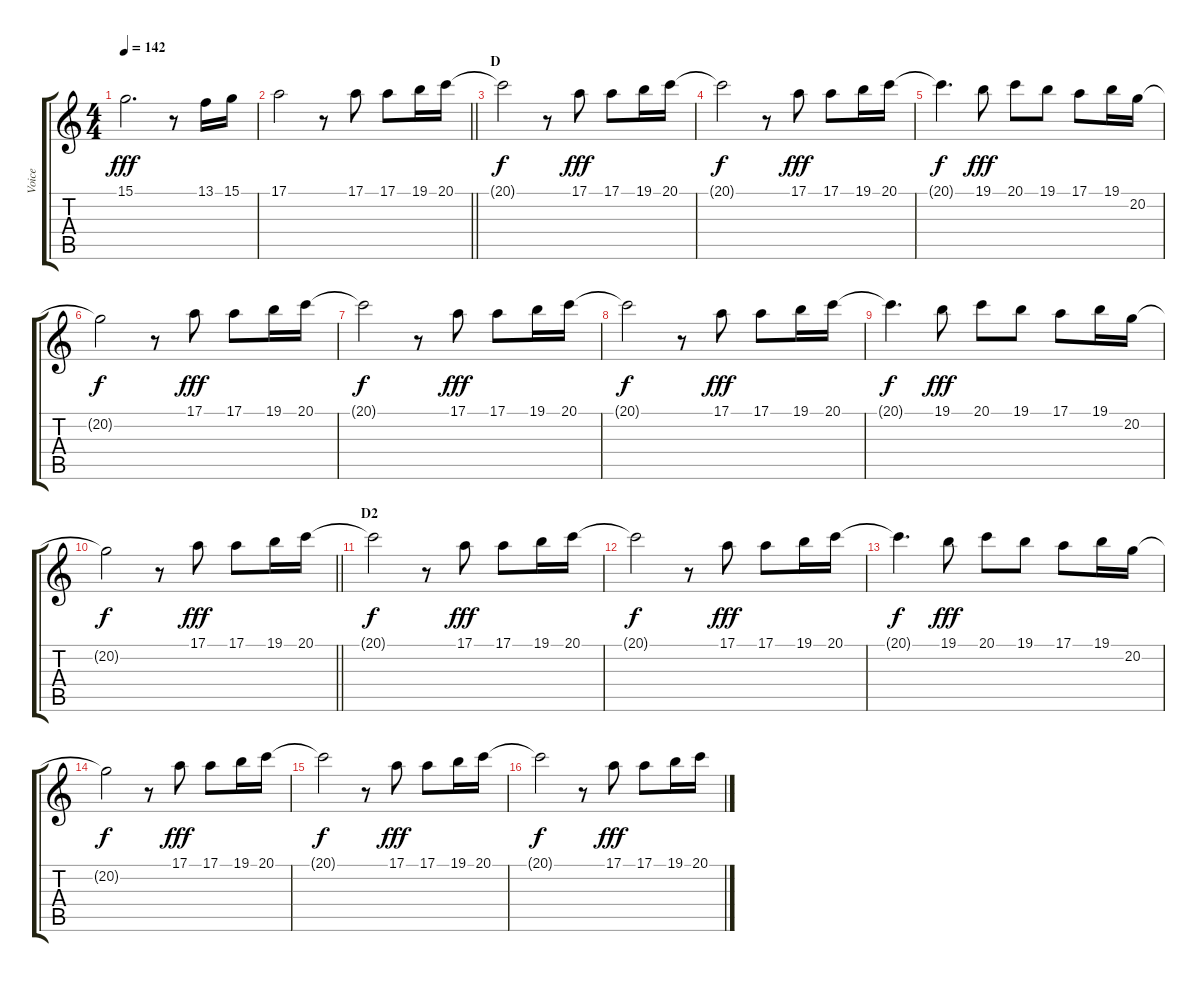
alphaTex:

\track ("Voice" "Voice") {instrument piccolo}
\staff {score tabs}
\tuning (E4 B3 G3 D3 A2 E2) {hide}
\ts (4 4)
\tempo 142
\clef g2
\ks c
15.1.2{d dy fff} r.8 13.1.16 15.1.16 |
\barLineRight lightlight
17.1.2 r.8 17.1.8 17.1.8 19.1.16 20.1.16 |
\section ("" "D")
20.1{t}.2{dy f} r.8 17.1.8{dy fff} 17.1.8 19.1.16 20.1.16 |
20.1{t}.2{dy f} r.8 17.1.8{dy fff} 17.1.8 19.1.16 20.1.16 |
20.1{t}.4{d dy f} 19.1.8{dy fff} 20.1.8 19.1.8 17.1.8 19.1.16 20.2.16 |
20.2{t}.2{dy f} r.8 17.1.8{dy fff} 17.1.8 19.1.16 20.1.16 |
20.1{t}.2{dy f} r.8 17.1.8{dy fff} 17.1.8 19.1.16 20.1.16 |
20.1{t}.2{dy f} r.8 17.1.8{dy fff} 17.1.8 19.1.16 20.1.16 |
20.1{t}.4{d dy f} 19.1.8{dy fff} 20.1.8 19.1.8 17.1.8 19.1.16 20.2.16 |
\barLineRight lightlight
20.2{t}.2{dy f} r.8 17.1.8{dy fff} 17.1.8 19.1.16 20.1.16 |
\section ("" "D2")
20.1{t}.2{dy f} r.8 17.1.8{dy fff} 17.1.8 19.1.16 20.1.16 |
20.1{t}.2{dy f} r.8 17.1.8{dy fff} 17.1.8 19.1.16 20.1.16 |
20.1{t}.4{d dy f} 19.1.8{dy fff} 20.1.8 19.1.8 17.1.8 19.1.16 20.2.16 |
20.2{t}.2{dy f} r.8 17.1.8{dy fff} 17.1.8 19.1.16 20.1.16 |
20.1{t}.2{dy f} r.8 17.1.8{dy fff} 17.1.8 19.1.16 20.1.16 |
20.1{t}.2{dy f} r.8 17.1.8{dy fff} 17.1.8 19.1.16 20.1.16
